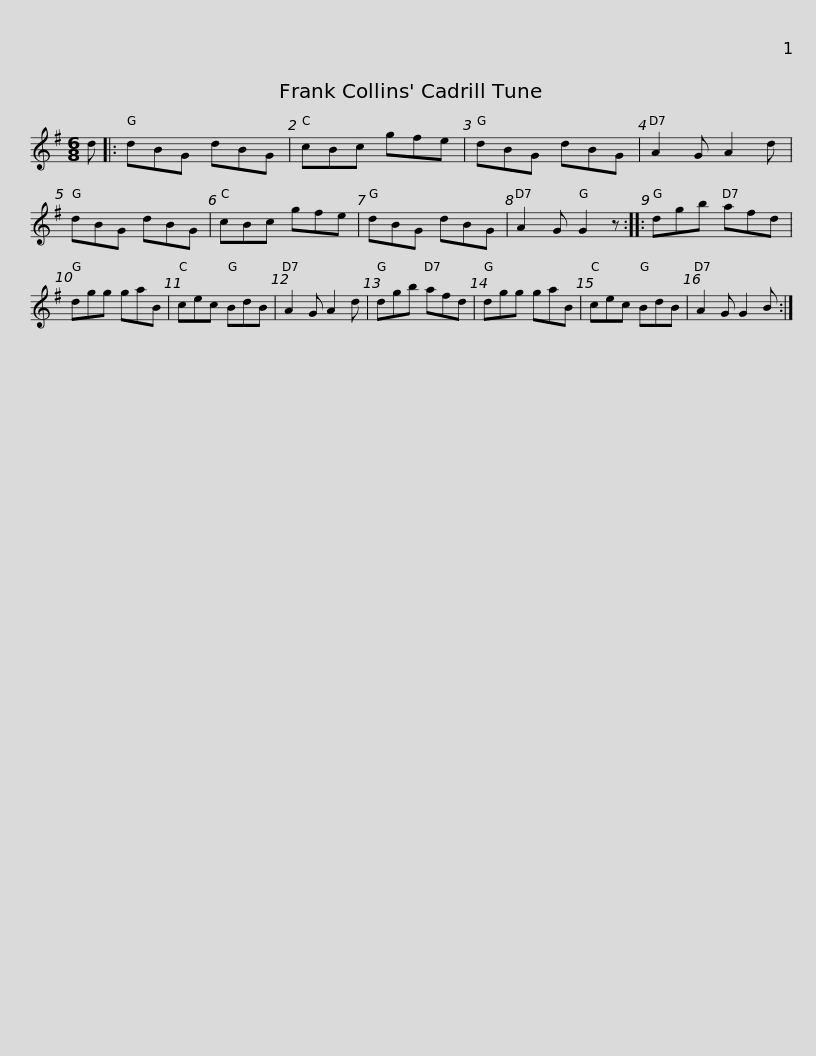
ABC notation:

X:1
L:1/8
M:6/8
I:linebreak $
K:G
V:1 treble
V:1
 d |: dBG dBG | cBc gfe | dBG dBG | A2 G A2 d | %5
 dBG dBG | cBc gfe | dBG dBG |$ A2 G G2 z :: dgb afd | %10
 dgg gaB | cec BdB | A2 G A2 d | dgb afd | dgg gaB |$ %15
 cec BdB | A2 G G2 B :| %17
